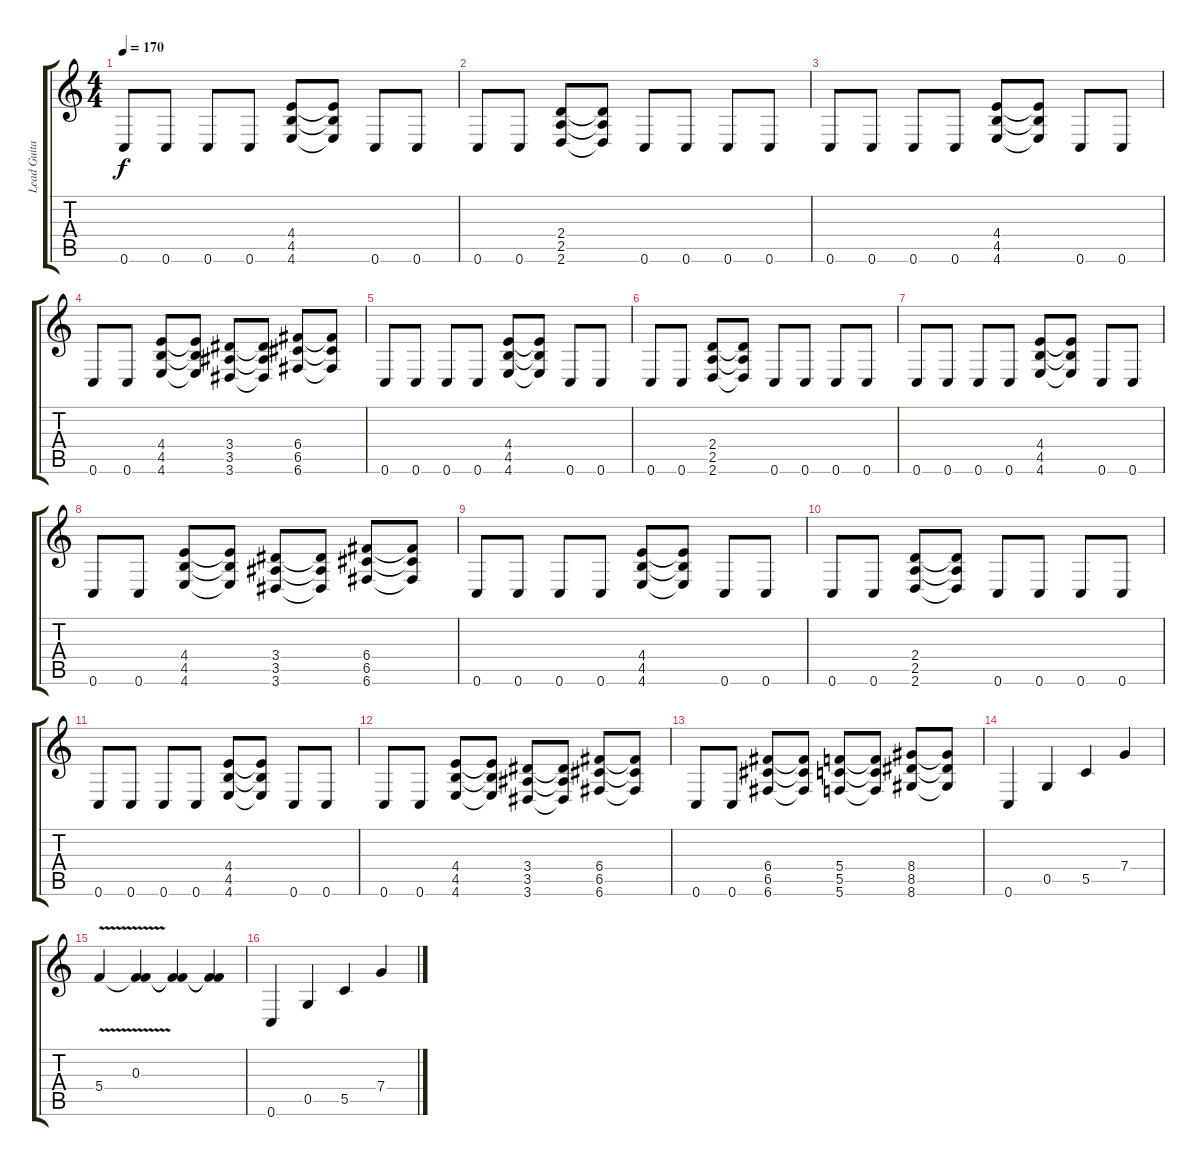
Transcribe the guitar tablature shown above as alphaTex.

\track ("Lead Guitar 2 " "Lead Guita") {instrument distortionguitar}
\staff {score tabs}
\tuning (D4 A3 F3 C3 G2 C2) {hide}
\ts (4 4)
\tempo 170
\clef g2
\ks c
0.6.8{dy f} 0.6.8 0.6.8 0.6.8 (4.4 4.5 4.6).8 (4.4{t} 4.5{t} 4.6{t}).8 0.6.8 0.6.8 |
0.6.8 0.6.8 (2.4 2.5 2.6).8 (2.4{t} 2.5{t} 2.6{t}).8 0.6.8 0.6.8 0.6.8 0.6.8 |
0.6.8 0.6.8 0.6.8 0.6.8 (4.4 4.5 4.6).8 (4.4{t} 4.5{t} 4.6{t}).8 0.6.8 0.6.8 |
0.6.8 0.6.8 (4.4 4.5 4.6).8 (4.4{t} 4.5{t} 4.6{t}).8 (3.4 3.5 3.6).8 (3.4{t} 3.5{t} 3.6{t}).8 (6.4 6.5 6.6).8 (6.4{t} 6.5{t} 6.6{t}).8 |
0.6.8 0.6.8 0.6.8 0.6.8 (4.4 4.5 4.6).8 (4.4{t} 4.5{t} 4.6{t}).8 0.6.8 0.6.8 |
0.6.8 0.6.8 (2.4 2.5 2.6).8 (2.4{t} 2.5{t} 2.6{t}).8 0.6.8 0.6.8 0.6.8 0.6.8 |
0.6.8 0.6.8 0.6.8 0.6.8 (4.4 4.5 4.6).8 (4.4{t} 4.5{t} 4.6{t}).8 0.6.8 0.6.8 |
0.6.8 0.6.8 (4.4 4.5 4.6).8 (4.4{t} 4.5{t} 4.6{t}).8 (3.4 3.5 3.6).8 (3.4{t} 3.5{t} 3.6{t}).8 (6.4 6.5 6.6).8 (6.4{t} 6.5{t} 6.6{t}).8 |
0.6.8 0.6.8 0.6.8 0.6.8 (4.4 4.5 4.6).8 (4.4{t} 4.5{t} 4.6{t}).8 0.6.8 0.6.8 |
0.6.8 0.6.8 (2.4 2.5 2.6).8 (2.4{t} 2.5{t} 2.6{t}).8 0.6.8 0.6.8 0.6.8 0.6.8 |
0.6.8 0.6.8 0.6.8 0.6.8 (4.4 4.5 4.6).8 (4.4{t} 4.5{t} 4.6{t}).8 0.6.8 0.6.8 |
0.6.8 0.6.8 (4.4 4.5 4.6).8 (4.4{t} 4.5{t} 4.6{t}).8 (3.4 3.5 3.6).8 (3.4{t} 3.5{t} 3.6{t}).8 (6.4 6.5 6.6).8 (6.4{t} 6.5{t} 6.6{t}).8 |
0.6.8 0.6.8 (6.4 6.5 6.6).8 (6.4{t} 6.5{t} 6.6{t}).8 (5.4 5.5 5.6).8 (5.4{t} 5.5{t} 5.6{t}).8 (8.4 8.5 8.6).8 (8.4{t} 8.5{t} 8.6{t}).8 |
0.6.4 0.5.4 5.5.4 7.4.4 |
5.4{v}.4 (0.3 5.4{t}).4 (0.3{t} 5.4{t}).4 (0.3{t} 5.4{t}).4 |
0.6.4 0.5.4 5.5.4 7.4.4
